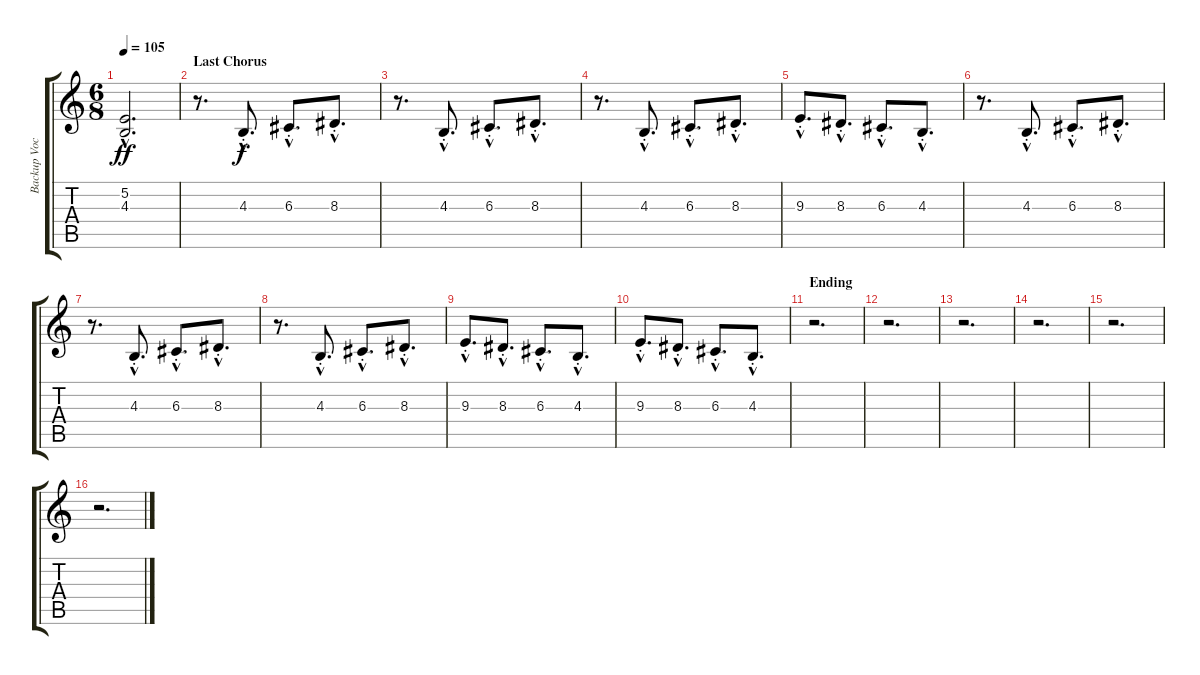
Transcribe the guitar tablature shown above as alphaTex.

\track ("Backup Vocals" "Backup Voc") {instrument choiraahs}
\staff {score tabs}
\tuning (E4 B3 G3 D3 A2 E2) {hide}
\ts (6 8)
\tempo 105
\clef g2
\ks c
(5.2{hac} 4.3{hac t}).2{d dy ff} |
\section ("" "Last Chorus")
r.8{d} 4.3{hac st}.8{d dy f} 6.3{hac st}.8{d} 8.3{hac st}.8{d} |
r.8{d} 4.3{hac st}.8{d} 6.3{hac st}.8{d} 8.3{hac st}.8{d} |
r.8{d} 4.3{hac st}.8{d} 6.3{hac st}.8{d} 8.3{hac st}.8{d} |
9.3{hac st}.8{d} 8.3{hac st}.8{d} 6.3{hac st}.8{d} 4.3{hac st}.8{d} |
r.8{d} 4.3{hac st}.8{d} 6.3{hac st}.8{d} 8.3{hac st}.8{d} |
r.8{d} 4.3{hac st}.8{d} 6.3{hac st}.8{d} 8.3{hac st}.8{d} |
r.8{d} 4.3{hac st}.8{d} 6.3{hac st}.8{d} 8.3{hac st}.8{d} |
9.3{hac st}.8{d} 8.3{hac st}.8{d} 6.3{hac st}.8{d} 4.3{hac st}.8{d} |
9.3{hac st}.8{d} 8.3{hac st}.8{d} 6.3{hac st}.8{d} 4.3{hac st}.8{d} |
\section ("" "Ending")
r.2{d} |
r.2{d} |
r.2{d} |
r.2{d} |
r.2{d} |
r.2{d}
